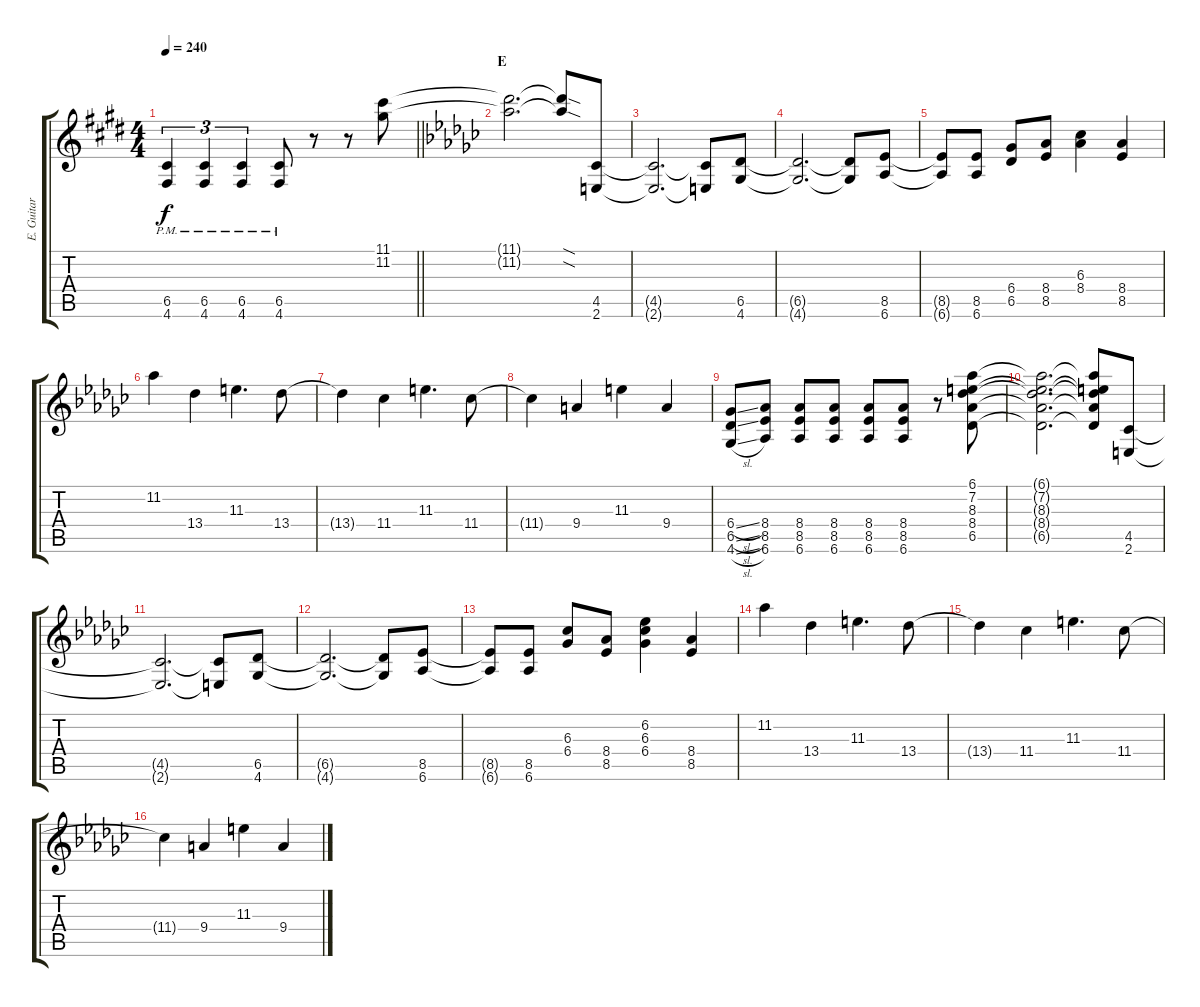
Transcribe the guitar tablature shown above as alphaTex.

\track ("E. Guitar II" "E. Guitar ") {instrument overdrivenguitar}
\staff {score tabs}
\tuning (D4 A3 F3 C3 G2 D2) {hide}
\ts (4 4)
\tempo 240
\clef g2
\barLineRight lightlight
\ks e
(6.5{pm} 4.6{pm}).4{tu (3 2) dy f} (6.5{pm} 4.6{pm}).4{tu (3 2)} (6.5{pm} 4.6{pm}).4{tu (3 2)} (6.5{pm} 4.6{pm}).8 r.8 r.8 (11.1 11.2).8 |
\section ("" "E")
\ks gb
(11.1{t} 11.2{t}).2{d} (11.1{sod t} 11.2{sod t}).8 (4.5 2.6).8 |
(4.5{t} 2.6{t}).2{d} (4.5{t} 2.6{t}).8 (6.5 4.6).8 |
(6.5{t} 4.6{t}).2{d} (6.5{t} 4.6{t}).8 (8.5 6.6).8 |
(8.5{t} 6.6{t}).8 (8.5 6.6).8 (6.4 6.5).8 (8.4 8.5).8 (6.3 8.4).4 (8.4 8.5).4 |
11.2.4 13.4.4 11.3.4{d} 13.4.8 |
13.4{t}.4 11.4.4 11.3.4{d} 11.4.8 |
11.4{t}.4 9.4.4 11.3.4 9.4.4 |
(6.4{sl} 6.5{sl} 4.6{sl}).8 (8.4 8.5 6.6).8 (8.4 8.5 6.6).8 (8.4 8.5 6.6).8 (8.4 8.5 6.6).8 (8.4 8.5 6.6).8 r.8 (6.1 7.2 8.3 8.4 6.5).8 |
(6.1{t} 7.2{t} 8.3{t} 8.4{t} 6.5{t}).2{d} (6.1{t} 7.2{t} 8.3{t} 8.4{t} 6.5{t}).8 (4.5 2.6).8 |
(4.5{t} 2.6{t}).2{d} (4.5{t} 2.6{t}).8 (6.5 4.6).8 |
(6.5{t} 4.6{t}).2{d} (6.5{t} 4.6{t}).8 (8.5 6.6).8 |
(8.5{t} 6.6{t}).8 (8.5 6.6).8 (6.3 6.4).8 (8.4 8.5).8 (6.2 6.3 6.4).4 (8.4 8.5).4 |
11.2.4 13.4.4 11.3.4{d} 13.4.8 |
13.4{t}.4 11.4.4 11.3.4{d} 11.4.8 |
11.4{t}.4 9.4.4 11.3.4 9.4.4
